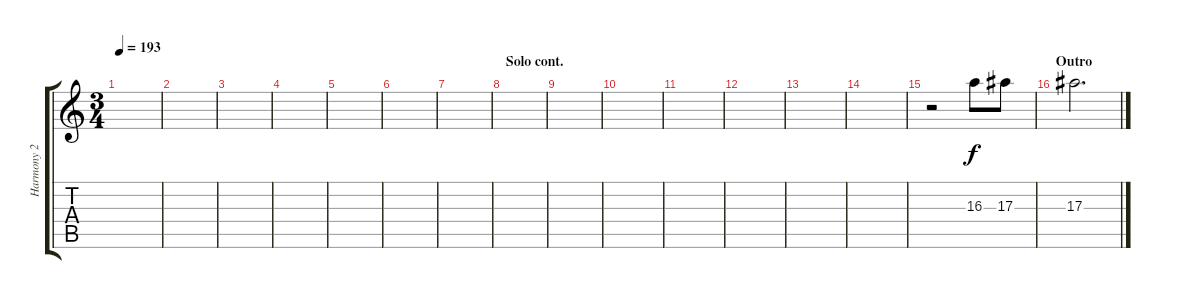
\track ("Harmony 2" "Harmony 2") {instrument distortionguitar}
\staff {score tabs}
\tuning (D4 A3 F3 C3 G2 C2) {hide}
\ts (3 4)
\tempo 193
\clef g2
\ks c
|
|
|
|
|
|
|
\section ("" "Solo cont.")
|
|
|
|
|
|
|
r.2 16.3.8 17.3.8 |
\section ("" "Outro")
17.3.2{d}
